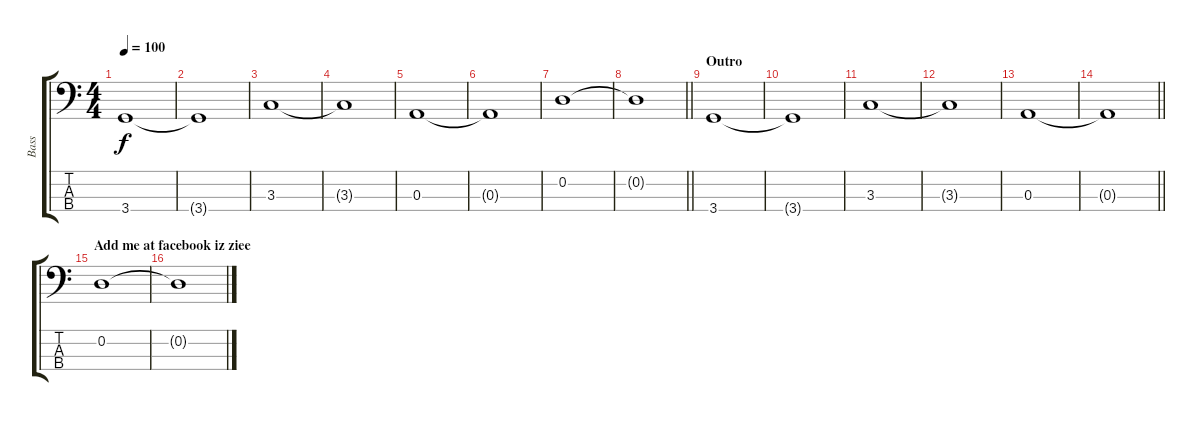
\track ("Bass" "Bass") {instrument electricbassfinger}
\staff {score tabs}
\tuning (G2 D2 A1 E1) {hide}
\ts (4 4)
\tempo 100
\clef f4
\ks c
3.4.1{dy f} |
3.4{t}.1 |
3.3.1 |
3.3{t}.1 |
0.3.1 |
0.3{t}.1 |
0.2.1 |
\barLineRight lightlight
0.2{t}.1 |
\section ("" "Outro")
3.4.1 |
3.4{t}.1 |
3.3.1 |
3.3{t}.1 |
0.3.1 |
\barLineRight lightlight
0.3{t}.1 |
\section ("" "Add me at facebook iz ziee")
0.2.1 |
0.2{t}.1
